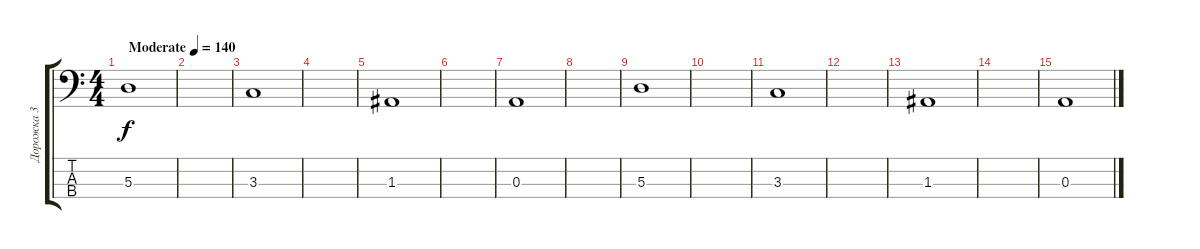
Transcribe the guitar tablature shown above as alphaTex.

\track ("Дорожка 3" "Дорожка 3") {instrument electricbasspick}
\staff {score tabs}
\tuning (G2 D2 A1 E1) {hide}
\ts (4 4)
\tempo (140 "Moderate")
\clef f4
\ks c
5.3.1{dy f instrument electricbasspick} |
|
3.3.1 |
|
1.3.1 |
|
0.3.1 |
|
5.3.1 |
|
3.3.1 |
|
1.3.1 |
|
0.3.1
